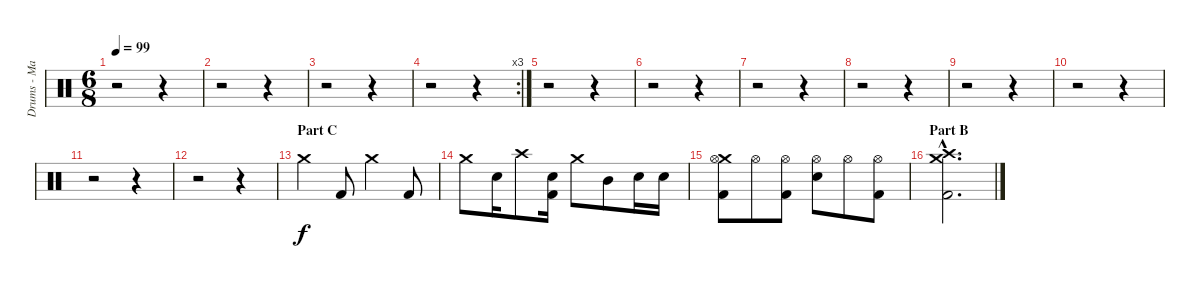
\track ("Drums - Martin Mendez" "Drums - Ma") {instrument percussion}
\staff {score}
\articulation defaults
\ts (6 8)
\tempo 99
\clef neutral
\ks c
r.2{dy f} r.4 |
r.2 r.4 |
r.2 r.4 |
\rc 3
r.2 r.4 |
r.2 r.4 |
r.2 r.4 |
r.2 r.4 |
r.2 r.4 |
r.2 r.4 |
r.2 r.4 |
r.2 r.4 |
r.2 r.4 |
\section ("" "Part C")
"Crash medium (hit)".4 "Kick (hit) 2".8 "Crash medium (hit)".4 "Kick (hit) 2".8 |
"Crash medium (hit)".8 "Snare (hit) 2".16 "Crash high (hit)".8 ("Snare (hit) 2" "Kick (hit) 2").16 "Crash medium (hit)".8 "Mid Tom (hit)".8 "Snare (hit) 2".16 "Snare (hit) 2".16 |
("Crash medium (hit)" "Hi-Hat (open)" "Kick (hit) 2").8 "Hi-Hat (open)".8 ("Hi-Hat (open)" "Kick (hit) 2").8 ("Hi-Hat (open)" "Snare (hit) 2").8 "Hi-Hat (open)".8 ("Hi-Hat (open)" "Kick (hit) 2").8 |
\section ("" "Part B")
("Crash medium (hit)"{hac} "Crash high (hit)"{hac} "Kick (hit) 2"{hac}).2{d}
